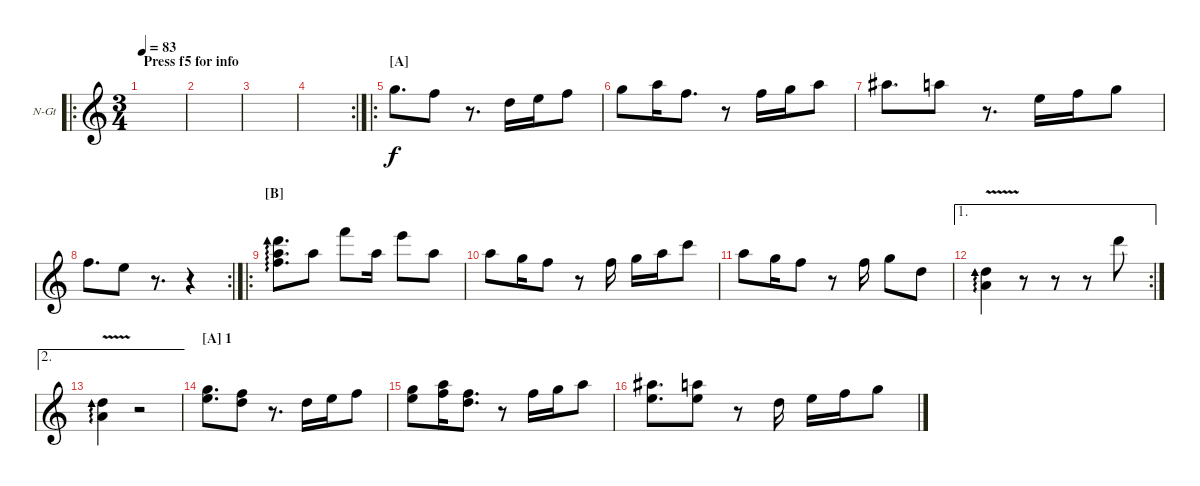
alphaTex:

\defaultSystemsLayout 4
\bracketExtendMode groupsimilarinstruments
\firstSystemTrackNameOrientation horizontal
\otherSystemsTrackNameOrientation horizontal
\track ("Nylon Guitar" "N-Gt") {instrument acousticguitarnylon}
\staff {score}
\tuning (E4 B3 G3 D3 A2 E2)
\ro
\ts (3 4)
\section ("" "Press f5 for info")
\tempo 83
\clef g2
\ks c
|
|
|
\rc 2
|
\ro
\section ("A" "")
8.2.8{d} 6.2.8 r.8{d} 7.3.16 5.2.16 6.2.8 |
8.2.8 5.1.16 6.2.8{d} r.8 6.2.16 8.2.16 5.1.8 |
6.1.8{d} 5.1.8 r.8{d} 5.2.16 6.2.16 8.2.8 |
\rc 2
6.2.8{d} 5.2.8 r.8{d} r.4 |
\ro
\section ("B" "")
(10.1 10.2 10.3).8{d ad 0} 10.2.8 13.1.8 10.2.16 12.1.8 10.2.8 |
10.2.8 8.2.16 10.3.8 r.8 10.3.16 8.2.16 10.2.16 8.1.8 |
10.2.8 8.2.16 10.3.8 r.8 10.3.16 8.2.8 7.3.8 |
\ae 1
\rc 2
(7.3{v} 7.4).4{ad 0} r.8 r.8 r.8 10.1.8 |
\ae 2
(7.3{v} 7.4).4{ad 0} r.2 |
\section ("A" "1")
(8.2 9.3).8{d} (6.2 7.3).8 r.8{d} 7.3.16 5.2.16 6.2.8 |
(8.2 9.3).8 (10.2 10.3).16 (6.2 7.3).8{d} r.8 6.2.16 8.2.16 5.1.8 |
(6.1 5.2).8{d} (5.1 5.2).8 r.8 7.3.16 5.2.16 6.2.16 8.2.8
